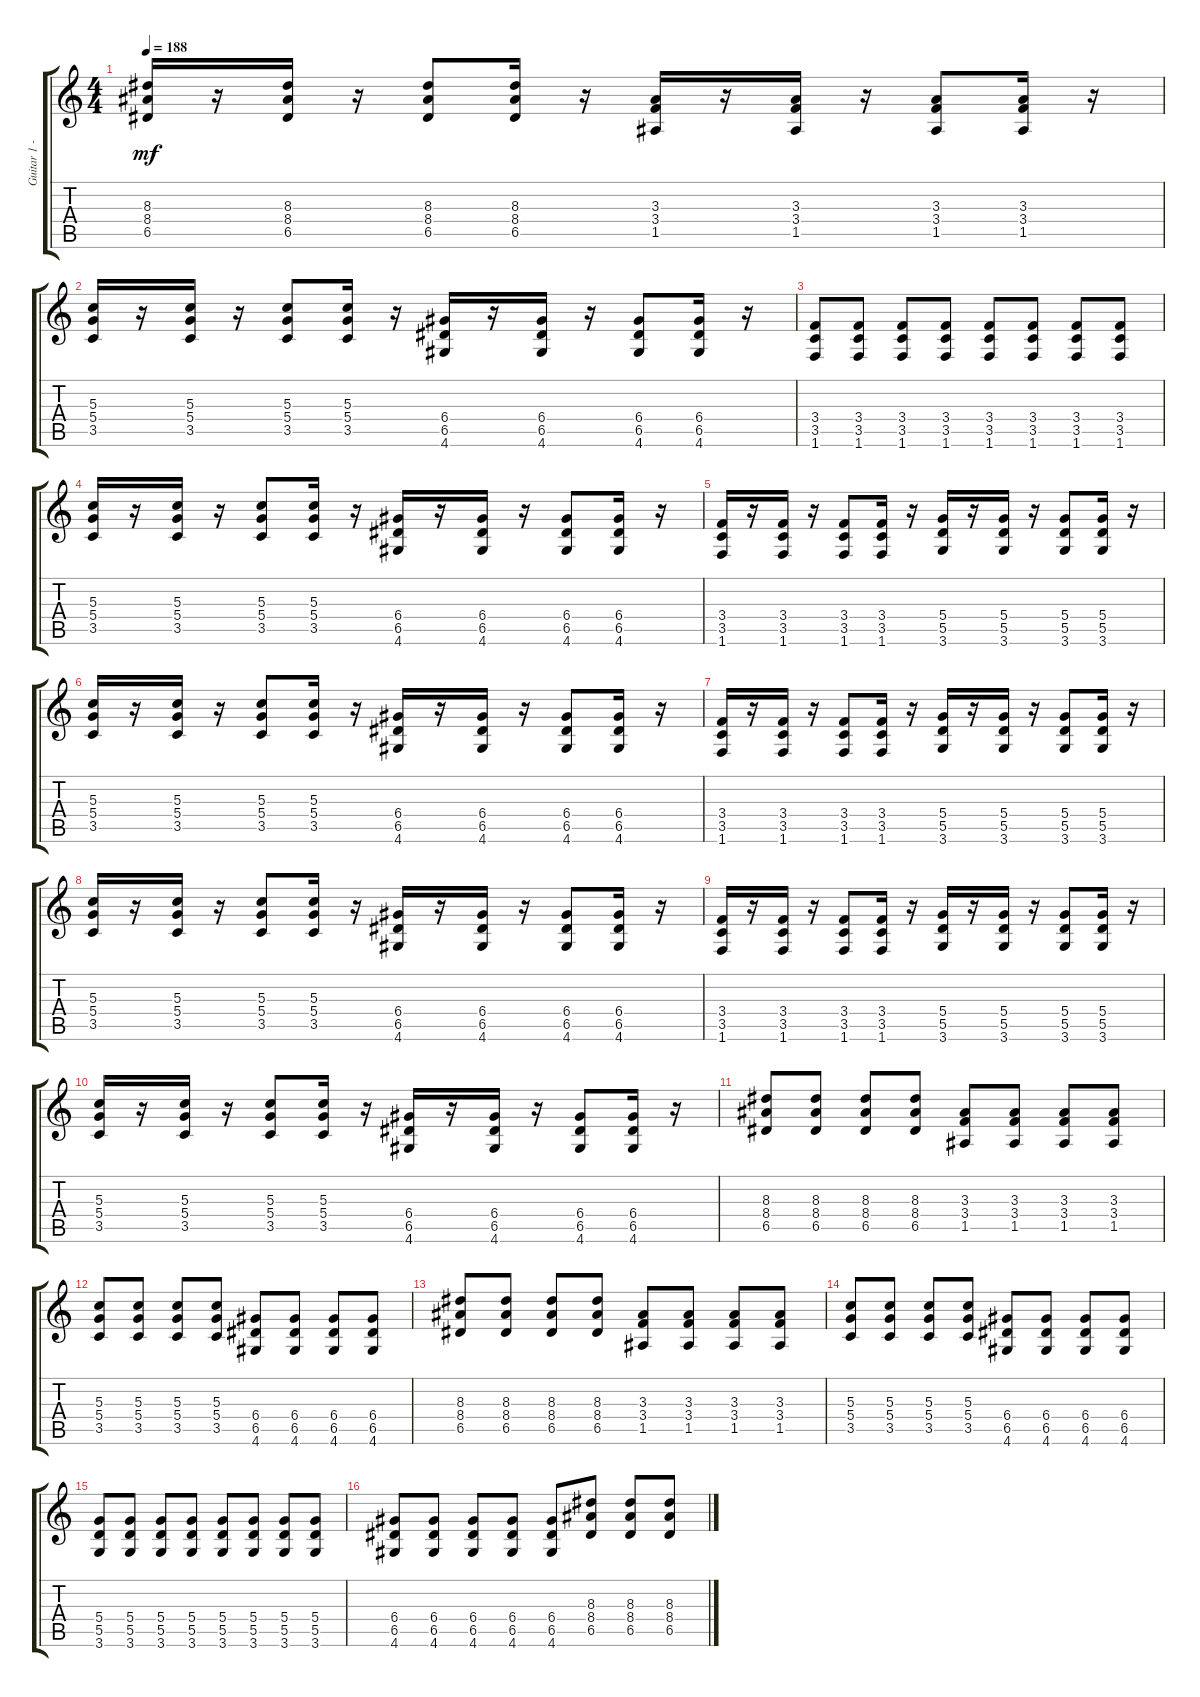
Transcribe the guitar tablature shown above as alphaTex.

\track ("Guitar 1 - Mike" "Guitar 1 -") {instrument overdrivenguitar}
\staff {score tabs}
\tuning (E4 B3 G3 D3 A2 E2) {hide}
\ts (4 4)
\tempo 188
\clef g2
\ks c
(8.3 8.4 6.5).16{dy mf} r.16 (8.3 8.4 6.5).16 r.16 (8.3 8.4 6.5).8 (8.3 8.4 6.5).16 r.16 (3.3 3.4 1.5).16 r.16 (3.3 3.4 1.5).16 r.16 (3.3 3.4 1.5).8 (3.3 3.4 1.5).16 r.16 |
(5.3 5.4 3.5).16 r.16 (5.3 5.4 3.5).16 r.16 (5.3 5.4 3.5).8 (5.3 5.4 3.5).16 r.16 (6.4 6.5 4.6).16 r.16 (6.4 6.5 4.6).16 r.16 (6.4 6.5 4.6).8 (6.4 6.5 4.6).16 r.16 |
(3.4 3.5 1.6).8 (3.4 3.5 1.6).8 (3.4 3.5 1.6).8 (3.4 3.5 1.6).8 (3.4 3.5 1.6).8 (3.4 3.5 1.6).8 (3.4 3.5 1.6).8 (3.4 3.5 1.6).8 |
(5.3 5.4 3.5).16 r.16 (5.3 5.4 3.5).16 r.16 (5.3 5.4 3.5).8 (5.3 5.4 3.5).16 r.16 (6.4 6.5 4.6).16 r.16 (6.4 6.5 4.6).16 r.16 (6.4 6.5 4.6).8 (6.4 6.5 4.6).16 r.16 |
(3.4 3.5 1.6).16 r.16 (3.4 3.5 1.6).16 r.16 (3.4 3.5 1.6).8 (3.4 3.5 1.6).16 r.16 (5.4 5.5 3.6).16 r.16 (5.4 5.5 3.6).16 r.16 (5.4 5.5 3.6).8 (5.4 5.5 3.6).16 r.16 |
(5.3 5.4 3.5).16 r.16 (5.3 5.4 3.5).16 r.16 (5.3 5.4 3.5).8 (5.3 5.4 3.5).16 r.16 (6.4 6.5 4.6).16 r.16 (6.4 6.5 4.6).16 r.16 (6.4 6.5 4.6).8 (6.4 6.5 4.6).16 r.16 |
(3.4 3.5 1.6).16 r.16 (3.4 3.5 1.6).16 r.16 (3.4 3.5 1.6).8 (3.4 3.5 1.6).16 r.16 (5.4 5.5 3.6).16 r.16 (5.4 5.5 3.6).16 r.16 (5.4 5.5 3.6).8 (5.4 5.5 3.6).16 r.16 |
(5.3 5.4 3.5).16 r.16 (5.3 5.4 3.5).16 r.16 (5.3 5.4 3.5).8 (5.3 5.4 3.5).16 r.16 (6.4 6.5 4.6).16 r.16 (6.4 6.5 4.6).16 r.16 (6.4 6.5 4.6).8 (6.4 6.5 4.6).16 r.16 |
(3.4 3.5 1.6).16 r.16 (3.4 3.5 1.6).16 r.16 (3.4 3.5 1.6).8 (3.4 3.5 1.6).16 r.16 (5.4 5.5 3.6).16 r.16 (5.4 5.5 3.6).16 r.16 (5.4 5.5 3.6).8 (5.4 5.5 3.6).16 r.16 |
(5.3 5.4 3.5).16 r.16 (5.3 5.4 3.5).16 r.16 (5.3 5.4 3.5).8 (5.3 5.4 3.5).16 r.16 (6.4 6.5 4.6).16 r.16 (6.4 6.5 4.6).16 r.16 (6.4 6.5 4.6).8 (6.4 6.5 4.6).16 r.16 |
(8.3 8.4 6.5).8 (8.3 8.4 6.5).8 (8.3 8.4 6.5).8 (8.3 8.4 6.5).8 (3.3 3.4 1.5).8 (3.3 3.4 1.5).8 (3.3 3.4 1.5).8 (3.3 3.4 1.5).8 |
(5.3 5.4 3.5).8 (5.3 5.4 3.5).8 (5.3 5.4 3.5).8 (5.3 5.4 3.5).8 (6.4 6.5 4.6).8 (6.4 6.5 4.6).8 (6.4 6.5 4.6).8 (6.4 6.5 4.6).8 |
(8.3 8.4 6.5).8 (8.3 8.4 6.5).8 (8.3 8.4 6.5).8 (8.3 8.4 6.5).8 (3.3 3.4 1.5).8 (3.3 3.4 1.5).8 (3.3 3.4 1.5).8 (3.3 3.4 1.5).8 |
(5.3 5.4 3.5).8 (5.3 5.4 3.5).8 (5.3 5.4 3.5).8 (5.3 5.4 3.5).8 (6.4 6.5 4.6).8 (6.4 6.5 4.6).8 (6.4 6.5 4.6).8 (6.4 6.5 4.6).8 |
(5.4 5.5 3.6).8 (5.4 5.5 3.6).8 (5.4 5.5 3.6).8 (5.4 5.5 3.6).8 (5.4 5.5 3.6).8 (5.4 5.5 3.6).8 (5.4 5.5 3.6).8 (5.4 5.5 3.6).8 |
(6.4 6.5 4.6).8 (6.4 6.5 4.6).8 (6.4 6.5 4.6).8 (6.4 6.5 4.6).8 (6.4 6.5 4.6).8 (8.3 8.4 6.5).8 (8.3 8.4 6.5).8 (8.3 8.4 6.5).8
